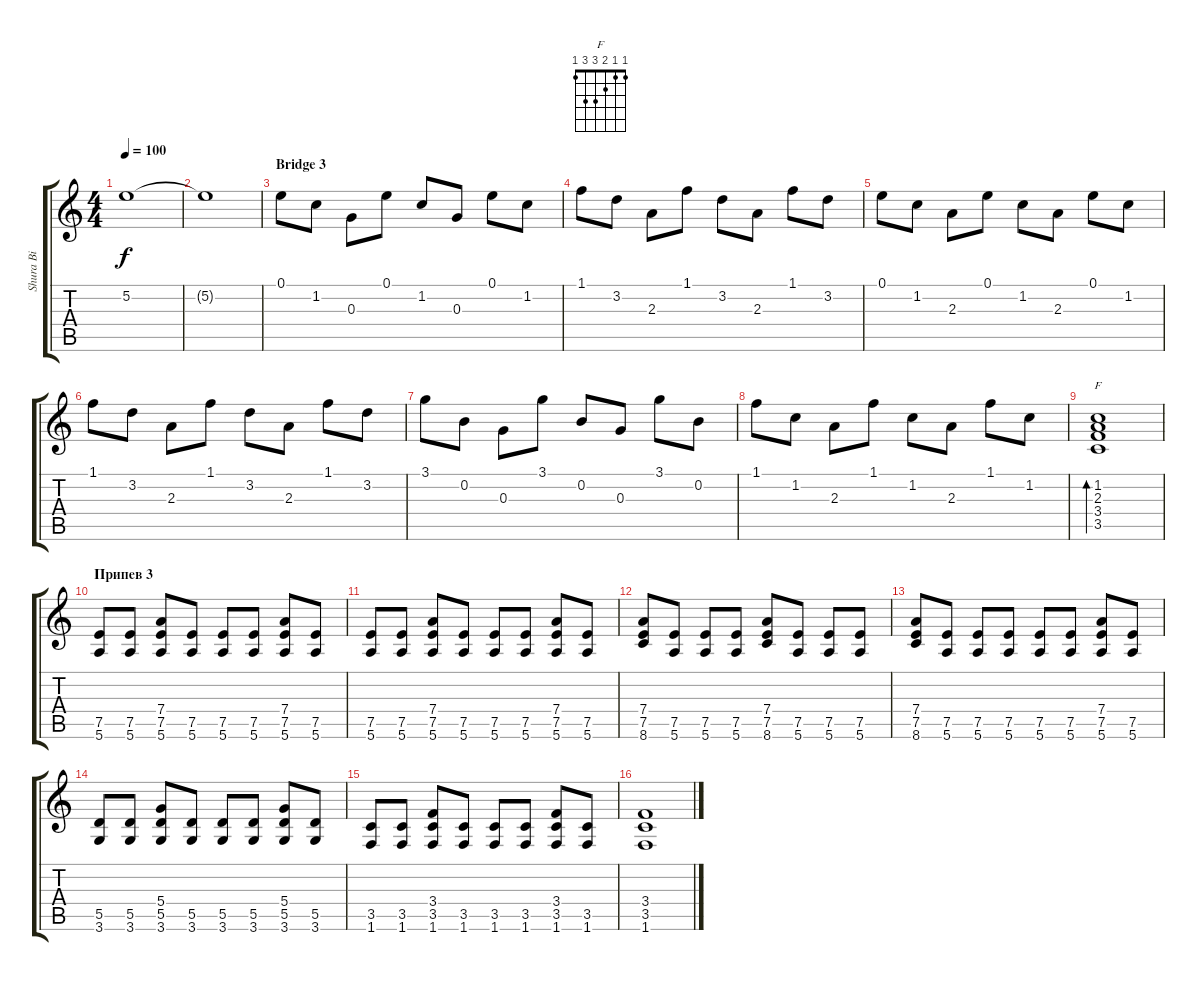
\track ("Shura Bi" "Shura Bi") {instrument electricguitarjazz}
\staff {score tabs}
\tuning (E4 B3 G3 D3 A2 E2) {hide}
\chord ("F" 1 1 2 3 3 1)
\ts (4 4)
\tempo 100
\clef g2
\ks c
5.2.1{dy f} |
5.2{t}.1 |
\section ("" "Bridge 3")
0.1.8{volume 13 instrument electricguitarjazz} 1.2.8 0.3.8 0.1.8 1.2.8 0.3.8 0.1.8 1.2.8 |
1.1.8 3.2.8 2.3.8 1.1.8 3.2.8 2.3.8 1.1.8 3.2.8 |
0.1.8 1.2.8 2.3.8 0.1.8 1.2.8 2.3.8 0.1.8 1.2.8 |
1.1.8 3.2.8 2.3.8 1.1.8 3.2.8 2.3.8 1.1.8 3.2.8 |
3.1.8 0.2.8 0.3.8 3.1.8 0.2.8 0.3.8 3.1.8 0.2.8 |
1.1.8 1.2.8 2.3.8 1.1.8 1.2.8 2.3.8 1.1.8 1.2.8 |
(1.2 2.3 3.4 3.5).1{bd 120 ch "F" volume 10} |
\section ("" "Припев 3")
(7.5 5.6).8{volume 16 instrument distortionguitar} (7.5 5.6).8 (7.4 7.5 5.6).8 (7.5 5.6).8 (7.5 5.6).8 (7.5 5.6).8 (7.4 7.5 5.6).8 (7.5 5.6).8 |
(7.5 5.6).8 (7.5 5.6).8 (7.4 7.5 5.6).8 (7.5 5.6).8 (7.5 5.6).8 (7.5 5.6).8 (7.4 7.5 5.6).8 (7.5 5.6).8 |
(7.4 7.5 8.6).8 (7.5 5.6).8 (7.5 5.6).8 (7.5 5.6).8 (7.4 7.5 8.6).8 (7.5 5.6).8 (7.5 5.6).8 (7.5 5.6).8 |
(7.4 7.5 8.6).8 (7.5 5.6).8 (7.5 5.6).8 (7.5 5.6).8 (7.5 5.6).8 (7.5 5.6).8 (7.4 7.5 5.6).8 (7.5 5.6).8 |
(5.5 3.6).8 (5.5 3.6).8 (5.4 5.5 3.6).8 (5.5 3.6).8 (5.5 3.6).8 (5.5 3.6).8 (5.4 5.5 3.6).8 (5.5 3.6).8 |
(3.5 1.6).8 (3.5 1.6).8 (3.4 3.5 1.6).8 (3.5 1.6).8 (3.5 1.6).8 (3.5 1.6).8 (3.4 3.5 1.6).8 (3.5 1.6).8 |
(3.4 3.5 1.6).1
